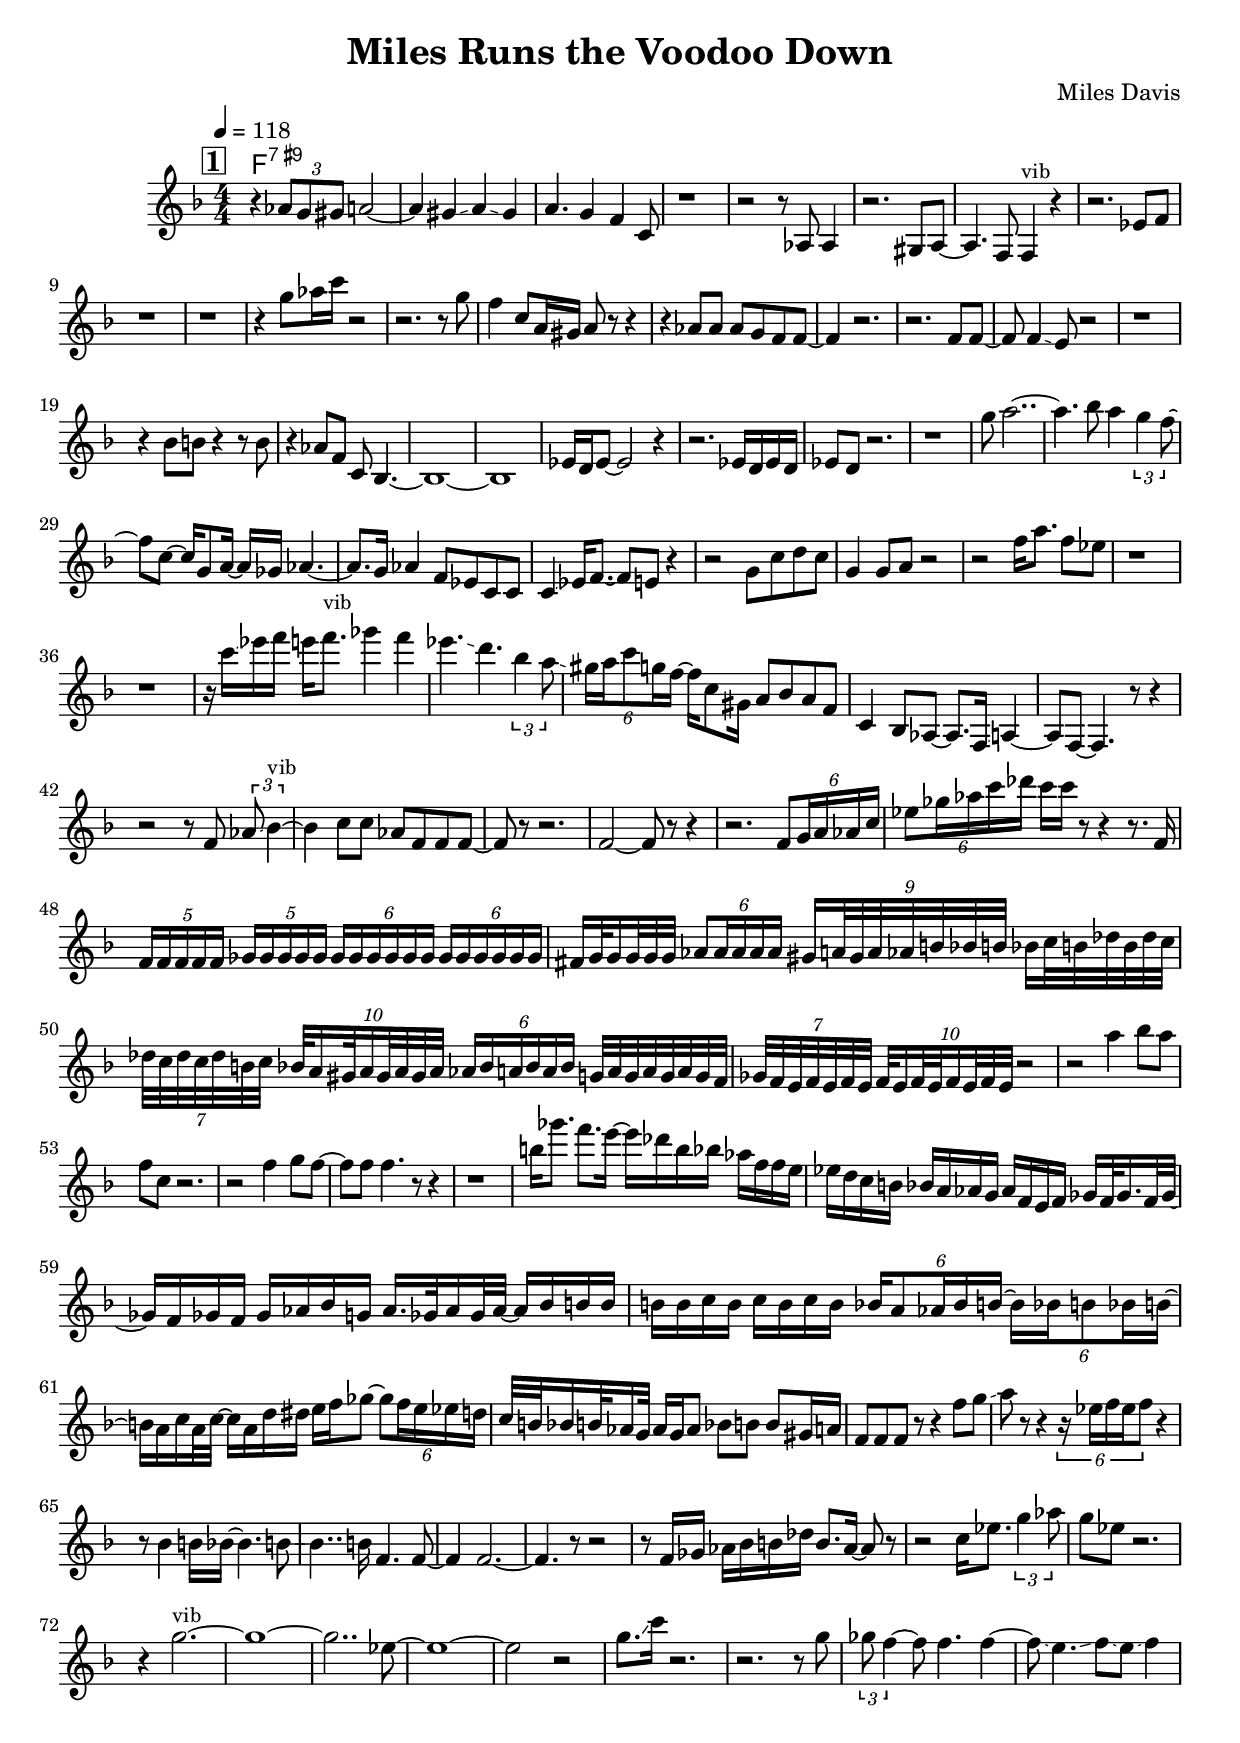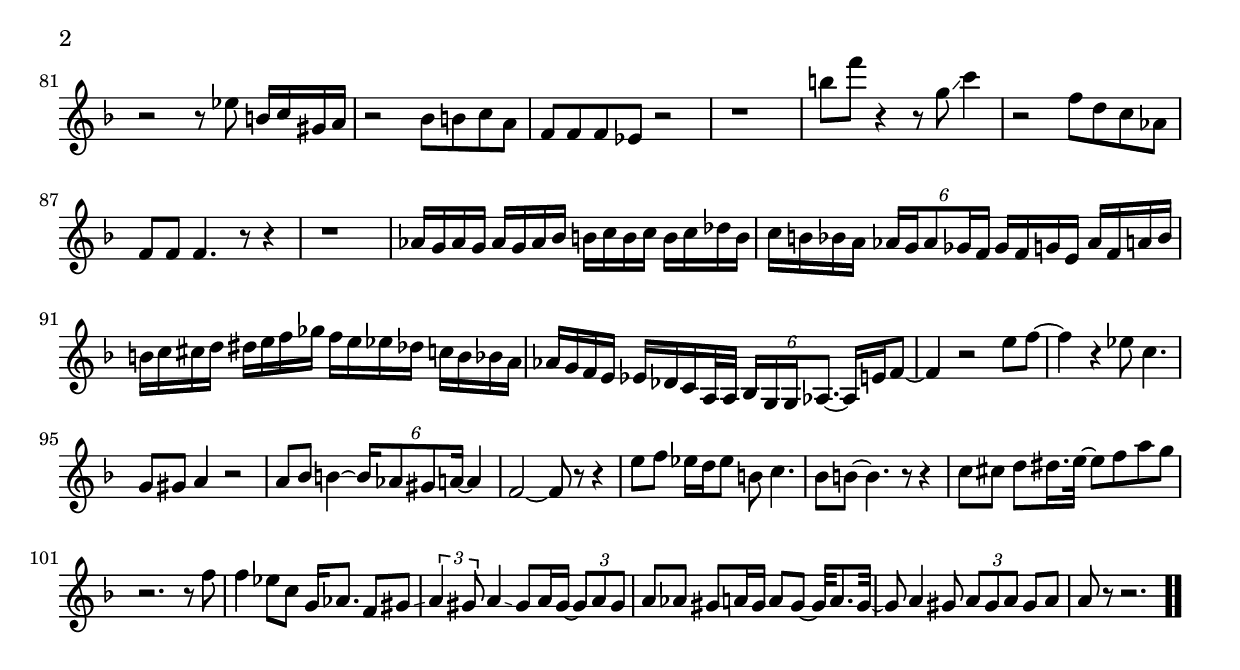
\version "2.13.2"

#(ly:set-option 'point-and-click #f)

\header {
  title = "Miles Runs the Voodoo Down"
  composer = "Miles Davis"
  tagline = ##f
}
global =
{
    \override Staff.TimeSignature #'style = #'()
    \time 4/4
    \clef "treble"
    \key f \major
    \override Rest #'direction = #'0
    \override MultiMeasureRest #'staff-position = #0
}
\score
{
<<
    \transpose c' c'

    \new ChordNames { \chords {
      \set majorSevenSymbol = \markup { "maj7" }
      \set minorChordModifier = \markup { \char ##x2013 }
      
      | f1:9+
      }
      }

    \new Staff
    <<
    \transpose c' c'

    {
      \global
  		%\override Score.MetronomeMark #'transparent = ##t
  		%\override Score.MetronomeMark #'stencil = ##f
  		
  		\override HorizontalBracket #'direction = #UP
  		\override HorizontalBracket #'bracket-flare = #'(0 . 0)
  		
  		\override TextSpanner #'dash-fraction = #1.0
  		\override TextSpanner #'bound-details #'left #'text = \markup{ \concat{\draw-line #'(0 . -1.0) \draw-line #'(1.0 . 0) }}
  		\override TextSpanner #'bound-details #'right #'text = \markup{ \concat{ \draw-line #'(1.0 . 0) \draw-line #'(0 . -1.0) }}
          \set Score.markFormatter = #format-mark-box-numbers


      \tempo 4 = 118
      \set Score.currentBarNumber = #1
     
      \bar "||" \mark \default r4 \tuplet 3/2 {aes'8\glissando  g'8\glissando  gis'8\glissando } a'2~ 
      | a'4\glissando  gis'4\glissando  a'4\glissando  gis'4 
      | a'4. g'4 f'4 c'8 
      | r1 
      | r2 r8 aes8 aes4 
      | r2. gis8\glissando  a8~ 
      | a4. f8 f4^\markup{\left-align \small vib} r4 
      | r2. es'8 f'8 
      | r1 
      | r1 
      | r4 g''8 aes''16 c'''16 r2 
      | r2. r8 g''8 
      | f''4 c''8 a'16\glissando  gis'16 a'8 r8 r4 
      | r4 aes'8 aes'8 aes'8 g'8 f'8 f'8~ 
      | f'4 r2. 
      | r2. f'8 f'8~ 
      | f'8 f'4\glissando  e'8 r2 
      | r1 
      | r4 bes'8 b'8 r4 r8 b'8 
      | r4 aes'8 f'8 c'8 bes4.~ 
      | bes1~ 
      | bes1 
      | es'16 d'16 es'8~ es'2 r4 
      | r2. es'16 d'16 es'16 d'16 
      | es'8\glissando  d'8 r2. 
      | r1 
      | g''8\glissando  a''2..~ 
      | a''4. bes''8 a''4 \tuplet 3/2 {g''4 f''8~} 
      | f''8 c''8~ c''16 g'8\glissando  a'16~ a'16 ges'16\glissando  aes'4.~ 
      | aes'8.\glissando  g'16\glissando  aes'4 f'8 es'8 c'8 c'8 
      | c'4\glissando  es'16 f'8.~ f'8 e'8\glissando  r4 
      | r2 g'8 c''8 d''8 c''8 
      | g'4 g'8\glissando  a'8 r2 
      | r2 f''16 a''8. f''8 es''8 
      | r1 
      | r1 
      | r16 c'''16\glissando  es'''16\glissando  f'''16 e'''16 f'''8.^\markup{\left-align \small vib} ges'''4 f'''4 
      | es'''4.\glissando  d'''4. \tuplet 3/2 {bes''4 a''8\glissando } 
      | \tuplet 6/4 {gis''16\glissando  a''16 c'''8 g''16 f''16~} f''16 c''8 gis'16\glissando  a'8 bes'8 a'8 f'8 
      | c'4 bes8 aes8~ aes8. f16\glissando  a4~ 
      | a8 f8~ f4. r8 r4 
      | r2 r8 f'8 \tuplet 3/2 {aes'8\glissando  bes'4~^\markup{\left-align \small vib}} 
      | bes'4 c''8 c''8 aes'8 f'8 f'8 f'8~ 
      | f'8 r8 r2. 
      | f'2~ f'8 r8 r4 
      | r2. \tuplet 6/4 {f'8 g'16 a'16 aes'16 c''16} 
      | \tuplet 6/4 {es''8 ges''16 aes''16 c'''16 des'''16} c'''16 c'''16 r8 r4 r8. f'16 
      | \tuplet 5/4 {f'16 f'16 f'16 f'16 f'16} \tuplet 5/4 {ges'16 ges'16 ges'16 ges'16 ges'16} \tuplet 6/4 {ges'16 ges'16 ges'16 ges'16 ges'16 ges'16} \tuplet 6/4 {ges'16 ges'16 ges'16 ges'16 ges'16 ges'16} 
      | fis'16 g'32 g'16 g'32 g'32 g'32 \tuplet 6/4 {aes'8 aes'16 aes'16 aes'16 aes'16} \tuplet 9/8 {gis'16 a'32 gis'32 a'32 aes'32 b'32 bes'32 b'32} bes'16 c''32 b'32 des''32 b'32 des''32 c''32 
      | \tuplet 7/8 {des''32 c''32 des''32 c''32 des''32 b'32 c''32} \tuplet 10/8 {bes'32 a'16 gis'32 a'16 gis'32 a'32 gis'32 a'32} \tuplet 6/4 {aes'16 bes'16 a'16 bes'16 a'16 bes'16} g'32 a'32 g'32 a'32 g'32 a'32 g'32 f'32 
      | \tuplet 7/8 {ges'32 f'32 e'32 f'32 e'32 f'32 e'32} \tuplet 10/8 {f'32 e'16 f'32 e'32 f'16 e'32 f'32 e'32} r2 
      | r2 a''4 bes''8 a''8 
      | f''8 c''8 r2. 
      | r2 f''4 g''8 f''8~ 
      | f''8 f''8 f''4. r8 r4 
      | r1 
      | b''16\glissando  ges'''8. f'''8. e'''16~ e'''16 des'''16 b''16 bes''16 aes''16 f''16 f''16 e''16 
      | es''16 d''16 c''16 b'16 bes'16 a'16 aes'16 g'16 aes'16 f'16 e'16 f'16 ges'16 f'32 ges'16. f'32 ges'32~ 
      | ges'16 f'16 ges'16 f'16 ges'16 aes'16 bes'16 g'16 aes'16. ges'32 aes'16 ges'32 aes'32~ aes'16 bes'16 b'16 b'16 
      | b'16 b'16 c''16 b'16 c''16 b'16 c''16 b'16 \tuplet 6/4 {bes'16 a'8 aes'16 bes'16 b'16~} \tuplet 6/4 {b'16 bes'16 b'8 bes'16 b'16~} 
      | b'16 a'16 c''16 a'32 c''32~ c''16 a'16 d''16 dis''16 e''16 f''16 ges''8~ \tuplet 6/4 {ges''8 f''16 e''16 es''16 d''16} 
      | c''32 b'32 bes'16 b'32 aes'16 g'32 aes'16 g'16 aes'8 bes'8 b'8 b'8 gis'16\glissando  a'16 
      | f'8 f'8 f'8 r8 r4 f''8 g''8\glissando  
      | a''8 r8 r4 \tuplet 6/4 {r16 es''16 f''16 es''16 f''8} r4 
      | r8 bes'4 b'16\glissando  bes'16~ bes'4.\glissando  b'8\glissando  
      | bes'4..\glissando  b'16 f'4. f'8~ 
      | f'4 f'2.~ 
      | f'4. r8 r2 
      | r8 f'16 ges'16 aes'16 bes'16 b'16 des''16 b'8. aes'16~ aes'8 r8 
      | r2 c''16 es''8. \tuplet 3/2 {g''4 aes''8} 
      | g''8 es''8 r2. 
      | r4 g''2.~^\markup{\left-align \small vib} 
      | g''1~ 
      | g''2.. es''8~ 
      | es''1~ 
      | es''2 r2 
      | g''8.\glissando  c'''16 r2. 
      | r2. r8 g''8 
      | \tuplet 3/2 {ges''8\glissando  f''4~} f''8 f''4. f''4~ 
      | f''8\glissando  e''4.\glissando  f''8\glissando  e''8\glissando  f''4 
      | r2 r8 es''8 b'16 c''16 gis'16 a'16 
      | r2 bes'8 b'8 c''8 a'8 
      | f'8 f'8 f'8 es'8 r2 
      | r1 
      | b''8 f'''8 r4 r8 g''8\glissando  c'''4 
      | r2 f''8 d''8 c''8 aes'8 
      | f'8 f'8 f'4. r8 r4 
      | r1 
      | aes'16 g'16 aes'16 g'16 aes'16 g'16 aes'16 bes'16 b'16 c''16 b'16 c''16 b'16 c''16 des''16 b'16 
      | c''16 b'16 bes'16 a'16 \tuplet 6/4 {aes'16 g'16 aes'8 ges'16 f'16} ges'16 f'16 g'16 e'16 aes'16 f'16 a'16 bes'16 
      | b'16 c''16 cis''16 d''16 dis''16 e''16 f''16 ges''16 f''16 e''16 es''16 des''16 c''16 b'16 bes'16 a'16 
      | aes'16 g'16 f'16 e'16 es'16 des'16 c'16 a32 a32 \tuplet 6/4 {bes16 g16 g16 aes8.~} aes16 e'16 f'8~ 
      | f'4 r2 e''8 f''8~ 
      | f''4 r4 es''8 c''4. 
      | g'8 gis'8\glissando  a'4 r2 
      | a'8 bes'8\glissando  b'4~ \tuplet 6/4 {b'16 aes'8 gis'8\glissando  a'16~} a'4 
      | f'2~ f'8 r8 r4 
      | e''8 f''8 es''16\glissando  d''16 es''8 b'8 c''4. 
      | bes'8 b'8~ b'4. r8 r4 
      | c''8 cis''8 d''8 dis''16. e''32~ e''8 f''8 a''8 g''8 
      | r2. r8 f''8 
      | f''4 es''8 c''8 g'16\glissando  aes'8. f'8 gis'8\glissando  
      | \tuplet 3/2 {a'4 gis'8} a'4\glissando  gis'8 a'16 gis'16~ \tuplet 3/2 {gis'8\glissando  a'8 gis'8} 
      | a'8\glissando  aes'8 gis'8 a'16\glissando  gis'16\glissando  a'8 gis'8~ gis'32 a'8. gis'32~ 
      | gis'8 a'4 gis'8 \tuplet 3/2 {a'8\glissando  gis'8\glissando  a'8} gis'8 a'8 
      | a'8 r8 r2.\bar  ".."
    }
    >>
>>    
}
